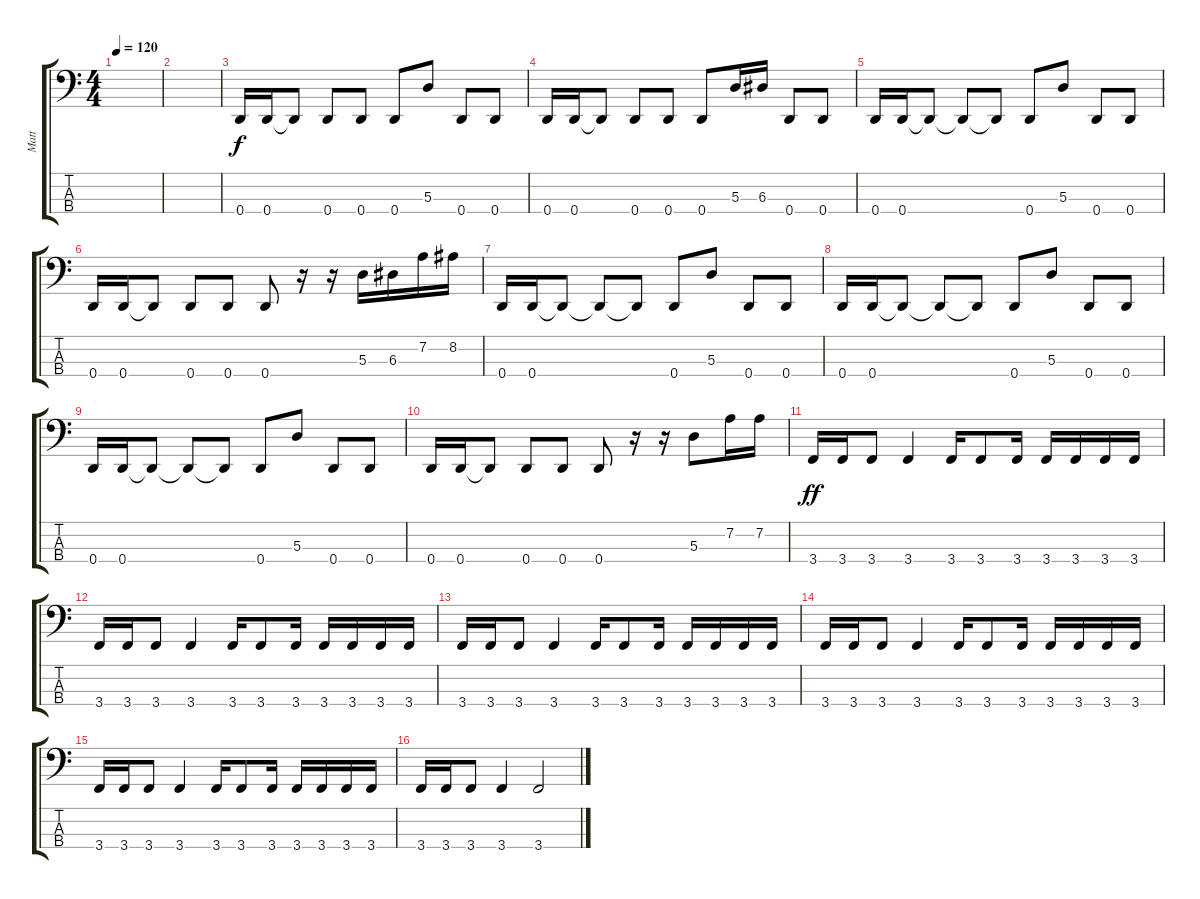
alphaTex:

\track ("Matt" "Matt") {instrument slapbass2}
\staff {score tabs}
\tuning (G2 D2 A1 D1) {hide}
\ts (4 4)
\tempo 120
\clef f4
\ks c
|
|
0.4.16{dy f} 0.4.16 0.4{t}.8 0.4.8 0.4.8 0.4.8 5.3.8 0.4.8 0.4.8 |
0.4.16 0.4.16 0.4{t}.8 0.4.8 0.4.8 0.4.8 5.3.16 6.3.16 0.4.8 0.4.8 |
0.4.16 0.4.16 0.4{t}.8 0.4{t}.8 0.4{t}.8 0.4.8 5.3.8 0.4.8 0.4.8 |
0.4.16 0.4.16 0.4{t}.8 0.4.8 0.4.8 0.4.8 r.16 r.16 5.3.16 6.3.16 7.2.16 8.2.16 |
0.4.16 0.4.16 0.4{t}.8 0.4{t}.8 0.4{t}.8 0.4.8 5.3.8 0.4.8 0.4.8 |
0.4.16 0.4.16 0.4{t}.8 0.4{t}.8 0.4{t}.8 0.4.8 5.3.8 0.4.8 0.4.8 |
0.4.16 0.4.16 0.4{t}.8 0.4{t}.8 0.4{t}.8 0.4.8 5.3.8 0.4.8 0.4.8 |
0.4.16 0.4.16 0.4{t}.8 0.4.8 0.4.8 0.4.8 r.16 r.16 5.3.8 7.2.16 7.2.16 |
3.4.16{dy ff} 3.4.16 3.4.8 3.4.4 3.4.16 3.4.8 3.4.16 3.4.16 3.4.16 3.4.16 3.4.16 |
3.4.16 3.4.16 3.4.8 3.4.4 3.4.16 3.4.8 3.4.16 3.4.16 3.4.16 3.4.16 3.4.16 |
3.4.16 3.4.16 3.4.8 3.4.4 3.4.16 3.4.8 3.4.16 3.4.16 3.4.16 3.4.16 3.4.16 |
3.4.16 3.4.16 3.4.8 3.4.4 3.4.16 3.4.8 3.4.16 3.4.16 3.4.16 3.4.16 3.4.16 |
3.4.16 3.4.16 3.4.8 3.4.4 3.4.16 3.4.8 3.4.16 3.4.16 3.4.16 3.4.16 3.4.16 |
3.4.16 3.4.16 3.4.8 3.4.4 3.4.2
